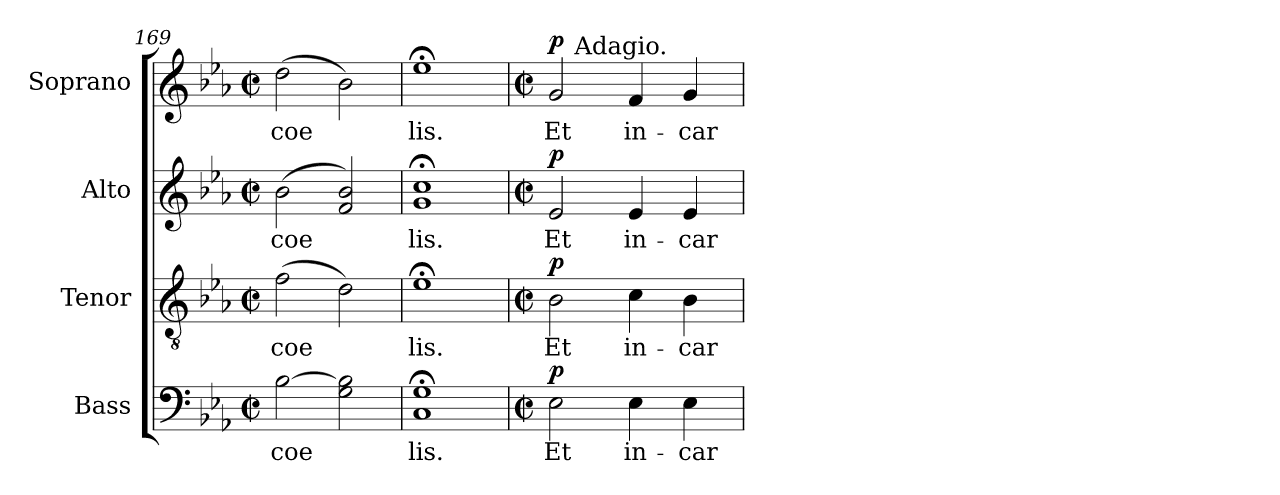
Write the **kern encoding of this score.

**kern	**text	**dynam	**kern	**text	**dynam	**kern	**text	**dynam	**kern	**text	**dynam
*part4	*part4	*part4	*part3	*part3	*part3	*part2	*part2	*part2	*part1	*part1	*part1
*staff4	*staff4	*staff4	*staff3	*staff3	*staff3	*staff2	*staff2	*staff2	*staff1	*staff1	*staff1
*I"Bass	*	*	*I"Tenor	*	*	*I"Alto	*	*	*I"Soprano	*	*
*I'B.	*	*	*I'T.	*	*	*I'A.	*	*	*I'S.	*	*
*clefF4	*	*	*clefGv2	*	*	*clefG2	*	*	*clefG2	*	*
*k[b-e-a-]	*	*	*k[b-e-a-]	*	*	*k[b-e-a-]	*	*	*k[b-e-a-]	*	*
*E-:	*	*	*E-:	*	*	*E-:	*	*	*E-:	*	*
*M2/2	*	*	*M2/2	*	*	*M2/2	*	*	*M2/2	*	*
*met(c|)	*	*	*met(c|)	*	*	*met(c|)	*	*	*met(c|)	*	*
=169	=169	=169	=169	=169	=169	=169	=169	=169	=169	=169	=169
!	!LO:LY:b:cj	!	!	!LO:LY:b:cj	!	!	!LO:LY:b:cj	!	!	!LO:LY:b:cj	!
[>2B-\	coe	.	(>2f\	coe	.	(<2b-\	coe	.	(>2dd\	coe	.
!	!LO:LY:b:cj	!	!	!LO:LY:b:cj	!	!	!LO:LY:b:cj	!	!	!LO:LY:b:cj	!
2B-\] 2G\	.	.	2d\)	.	.	2b-/ 2f/)	.	.	2b-\)	.	.
=170	=170	=170	=170	=170	=170	=170	=170	=170	=170	=170	=170
!	!LO:LY:b:cj	!	!	!LO:LY:b:cj	!	!	!LO:LY:b:cj	!	!	!LO:LY:b:cj	!
1G;< 1C;<	lis.	.	1e-;<	lis.	.	1cc;< 1g;<	lis.	.	1ee-;<	lis.	.
!!LO:LB:g=z
=171	=171	=171	=171	=171	=171	=171	=171	=171	=171	=171	=171
*M2/2	*	*	*M2/2	*	*	*M2/2	*	*	*M2/2	*	*
*met(c|)	*	*	*met(c|)	*	*	*met(c|)	*	*	*met(c|)	*	*
!	!LO:LY:b:cj	!LO:DY:a	!	!LO:LY:b:cj	!LO:DY:a	!	!LO:LY:b:cj	!LO:DY:a	!	!LO:LY:b:cj	!LO:DY:a
*	*	*	*	*	*	*	*	*	*^	*	*
2E-\	Et	p	2B-\	Et	p	2e-/	Et	p	2g/	16..ryy	Et	p
!	!	!	!	!	!	!	!	!	!	!LO:TX:a:t=Adagio.	!	!
.	.	.	.	.	.	.	.	.	.	2ryy	.	.
!	!LO:LY:b:cj	!	!	!LO:LY:b:cj	!	!	!LO:LY:b:cj	!	!	!	!LO:LY:b:cj	!
4E-\	in-	.	4c\	in-	.	4e-/	in-	.	4f/	.	in-	.
.	.	.	.	.	.	.	.	.	.	4ryy	.	.
!	!LO:LY:b:cj	!	!	!LO:LY:b:cj	!	!	!LO:LY:b:cj	!	!	!	!LO:LY:b:cj	!
4E-\	-car-	.	4B-\	-car-	.	4e-/	-car-	.	4g/	.	-car-	.
.	.	.	.	.	.	.	.	.	.	8ryy	.	.
.	.	.	.	.	.	.	.	.	.	64ryy	.	.
*	*	*	*	*	*	*	*	*	*v	*v	*	*
=	=	=	=	=	=	=	=	=	=	=	=
*-	*-	*-	*-	*-	*-	*-	*-	*-	*-	*-	*-
